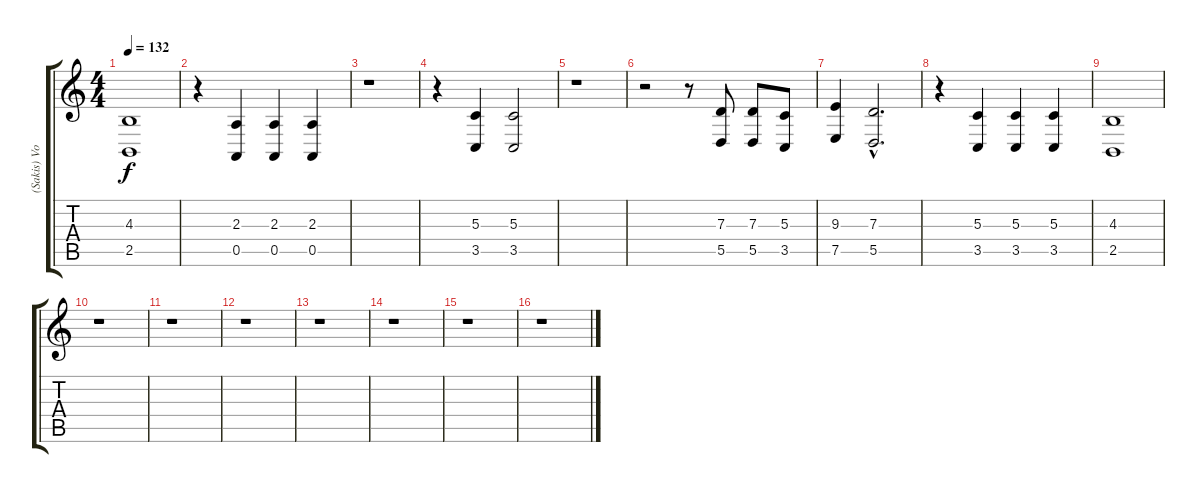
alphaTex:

\track ("(Sakis) Voice [only chorus]" "(Sakis) Vo") {instrument choiraahs}
\staff {score tabs}
\tuning (E4 B3 G3 D3 A2 E2) {hide}
\ts (4 4)
\tempo 132
\clef g2
\ks c
(4.3 2.5).1{dy f} |
r.4 (2.3 0.5).4 (2.3 0.5).4 (2.3 0.5).4 |
r.1 |
r.4 (5.3 3.5).4 (5.3 3.5).2 |
r.1 |
r.2 r.8 (7.3 5.5).8 (7.3 5.5).8 (5.3 3.5).8 |
(9.3 7.5).4 (7.3{hac} 5.5{hac}).2{d} |
r.4 (5.3 3.5).4 (5.3 3.5).4 (5.3 3.5).4 |
(4.3 2.5).1 |
r.1 |
r.1 |
r.1 |
r.1 |
r.1 |
r.1 |
r.1
